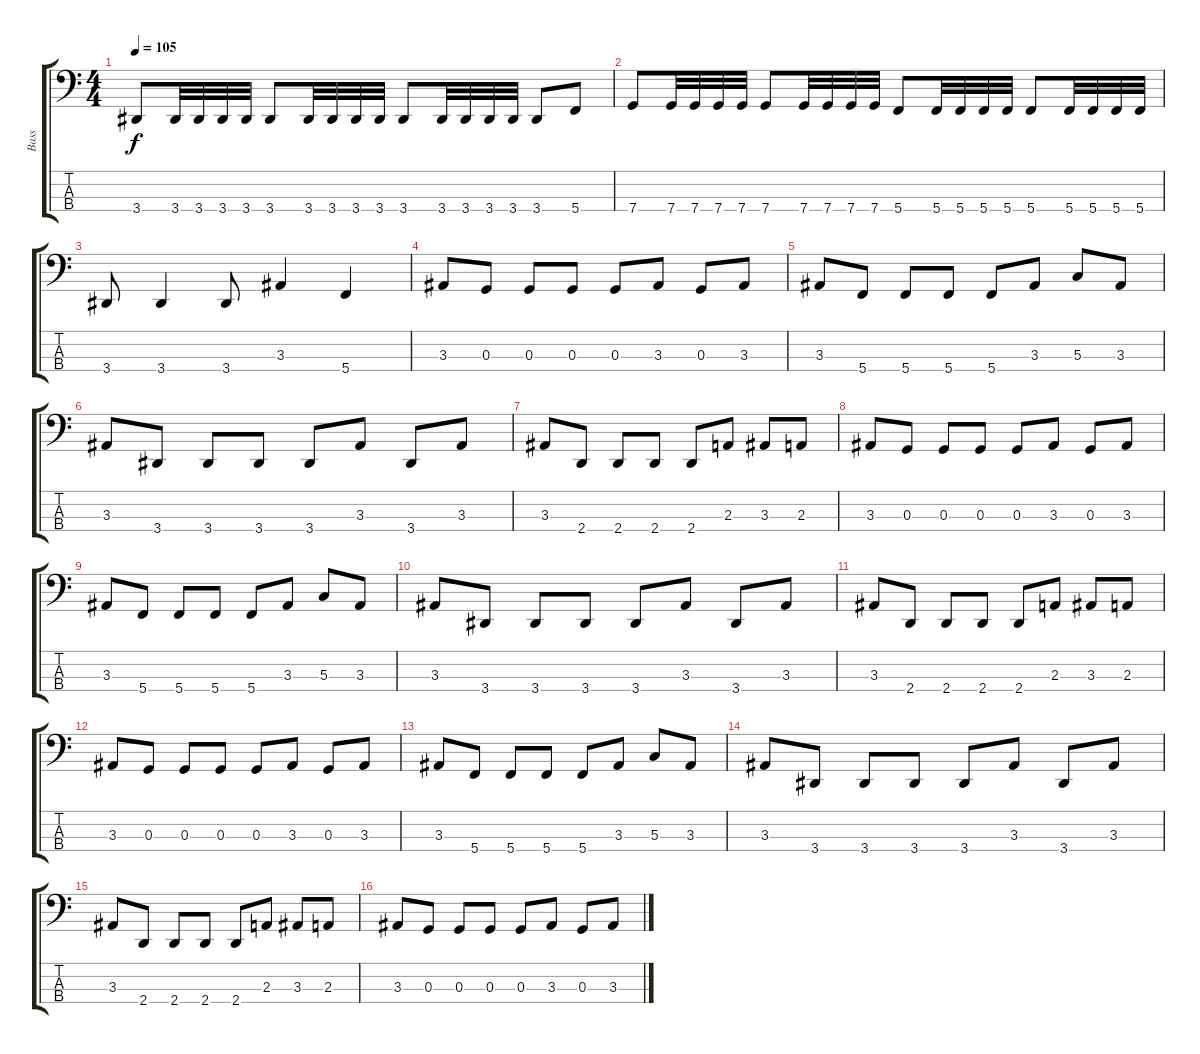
\track ("Bass" "Bass") {instrument electricbassfinger}
\staff {score tabs}
\tuning (F2 C2 G1 C1) {hide}
\ts (4 4)
\tempo 105
\clef f4
\ks c
3.4.8{dy f} 3.4.32 3.4.32 3.4.32 3.4.32 3.4.8 3.4.32 3.4.32 3.4.32 3.4.32 3.4.8 3.4.32 3.4.32 3.4.32 3.4.32 3.4.8 5.4.8 |
7.4.8 7.4.32 7.4.32 7.4.32 7.4.32 7.4.8 7.4.32 7.4.32 7.4.32 7.4.32 5.4.8 5.4.32 5.4.32 5.4.32 5.4.32 5.4.8 5.4.32 5.4.32 5.4.32 5.4.32 |
3.4.8 3.4.4 3.4.8 3.3.4 5.4.4 |
3.3.8 0.3.8 0.3.8 0.3.8 0.3.8 3.3.8 0.3.8 3.3.8 |
3.3.8 5.4.8 5.4.8 5.4.8 5.4.8 3.3.8 5.3.8 3.3.8 |
3.3.8 3.4.8 3.4.8 3.4.8 3.4.8 3.3.8 3.4.8 3.3.8 |
3.3.8 2.4.8 2.4.8 2.4.8 2.4.8 2.3.8 3.3.8 2.3.8 |
3.3.8 0.3.8 0.3.8 0.3.8 0.3.8 3.3.8 0.3.8 3.3.8 |
3.3.8 5.4.8 5.4.8 5.4.8 5.4.8 3.3.8 5.3.8 3.3.8 |
3.3.8 3.4.8 3.4.8 3.4.8 3.4.8 3.3.8 3.4.8 3.3.8 |
3.3.8 2.4.8 2.4.8 2.4.8 2.4.8 2.3.8 3.3.8 2.3.8 |
3.3.8 0.3.8 0.3.8 0.3.8 0.3.8 3.3.8 0.3.8 3.3.8 |
3.3.8 5.4.8 5.4.8 5.4.8 5.4.8 3.3.8 5.3.8 3.3.8 |
3.3.8 3.4.8 3.4.8 3.4.8 3.4.8 3.3.8 3.4.8 3.3.8 |
3.3.8 2.4.8 2.4.8 2.4.8 2.4.8 2.3.8 3.3.8 2.3.8 |
3.3.8 0.3.8 0.3.8 0.3.8 0.3.8 3.3.8 0.3.8 3.3.8
